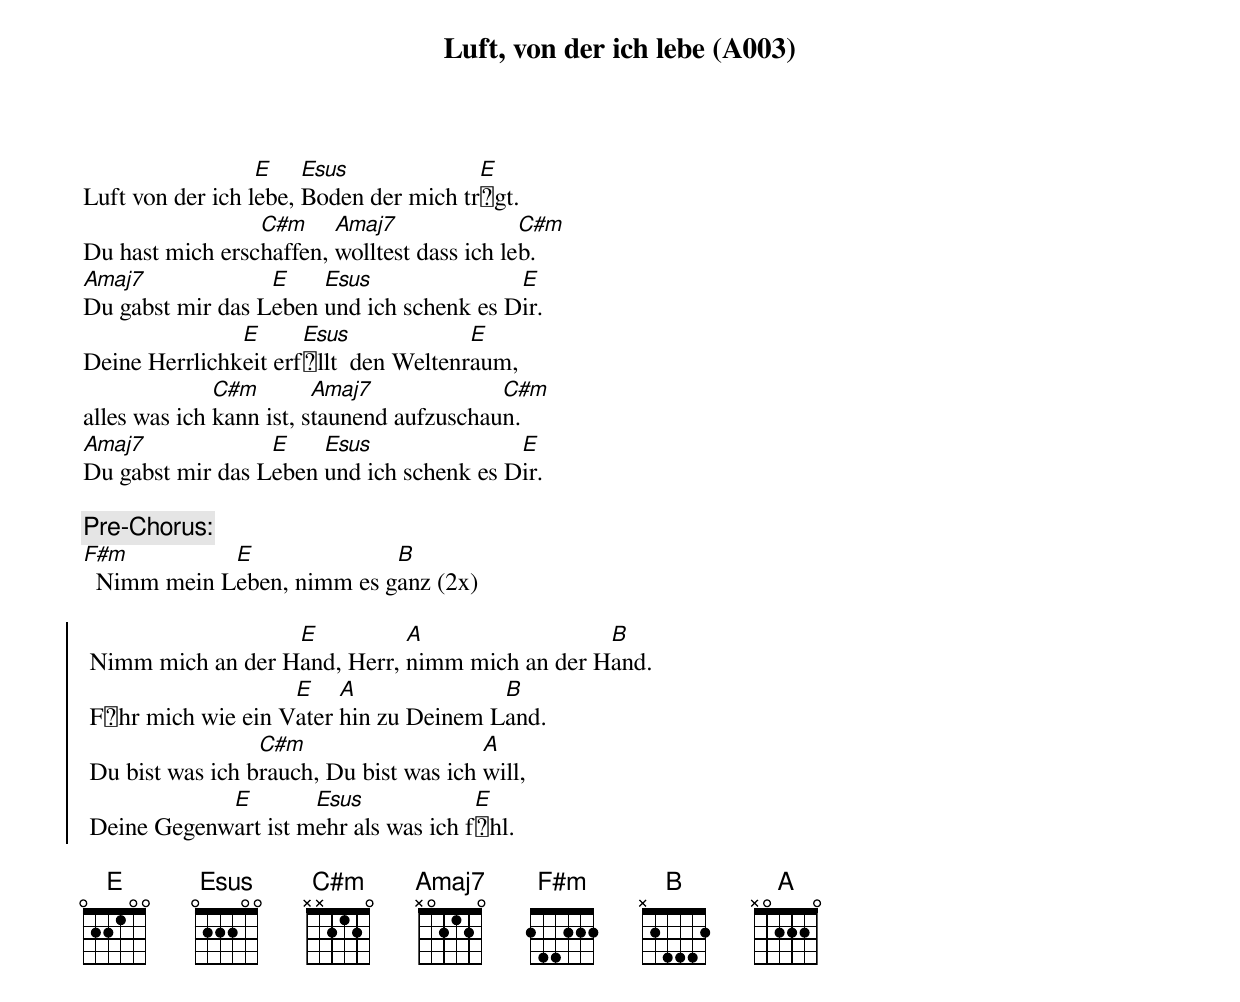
{title: Luft, von der ich lebe (A003)}
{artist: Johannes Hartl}

Luft von der ich l[E]ebe, [Esus]Boden der mich tr[E]채gt.
Du hast mich ersc[C#m]haffen, [Amaj7]wolltest dass ich le[C#m]b.
[Amaj7]Du gabst mir das L[E]eben [Esus]und ich schenk es D[E]ir.
Deine Herrlichk[E]eit erf[Esus]체llt  den Weltenr[E]aum,
alles was ich [C#m]kann ist, s[Amaj7]taunend aufzuschau[C#m]n.
[Amaj7]Du gabst mir das L[E]eben [Esus]und ich schenk es D[E]ir.

{comment: Pre-Chorus:}
[F#m]  Nimm mein L[E]eben, nimm es g[B]anz (2x)

{soc}
 Nimm mich an der H[E]and, Herr, [A]nimm mich an der H[B]and.
 F체hr mich wie ein V[E]ater [A]hin zu Deinem L[B]and.
 Du bist was ich b[C#m]rauch, Du bist was ich [A]will,
 Deine Gegenw[E]art ist m[Esus]ehr als was ich f[E]체hl.
 {eoc}

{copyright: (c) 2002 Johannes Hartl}
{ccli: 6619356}
